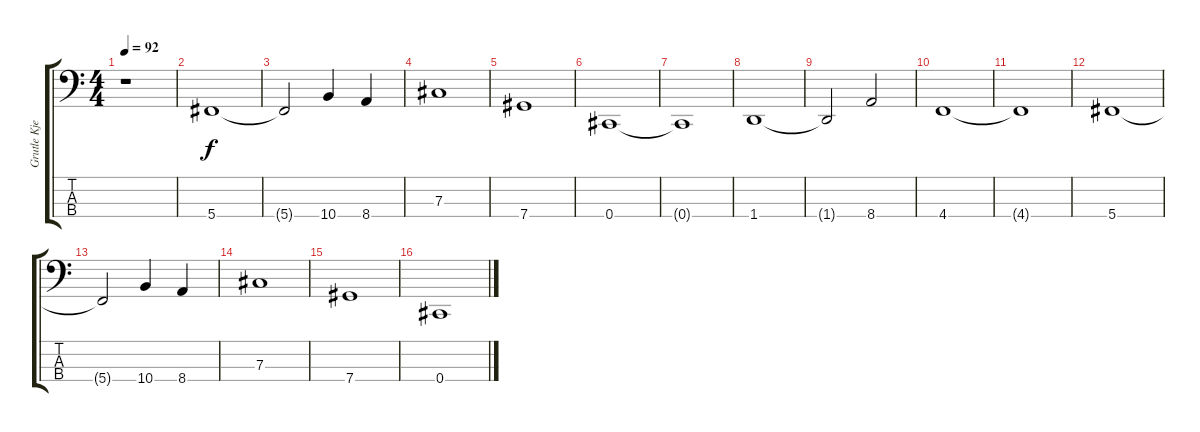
\track ("Grutle Kjellson" "Grutle Kje") {instrument electricbasspick}
\staff {score tabs}
\tuning (E2 B1 Gb1 Db1) {hide}
\ts (4 4)
\tempo 92
\clef f4
\ks c
r.1{dy f} |
5.4.1 |
5.4{t}.2 10.4.4 8.4.4 |
7.3.1 |
7.4.1 |
0.4.1 |
0.4{t}.1 |
1.4.1 |
1.4{t}.2 8.4.2 |
4.4.1 |
4.4{t}.1 |
5.4.1 |
5.4{t}.2 10.4.4 8.4.4 |
7.3.1 |
7.4.1 |
0.4.1
